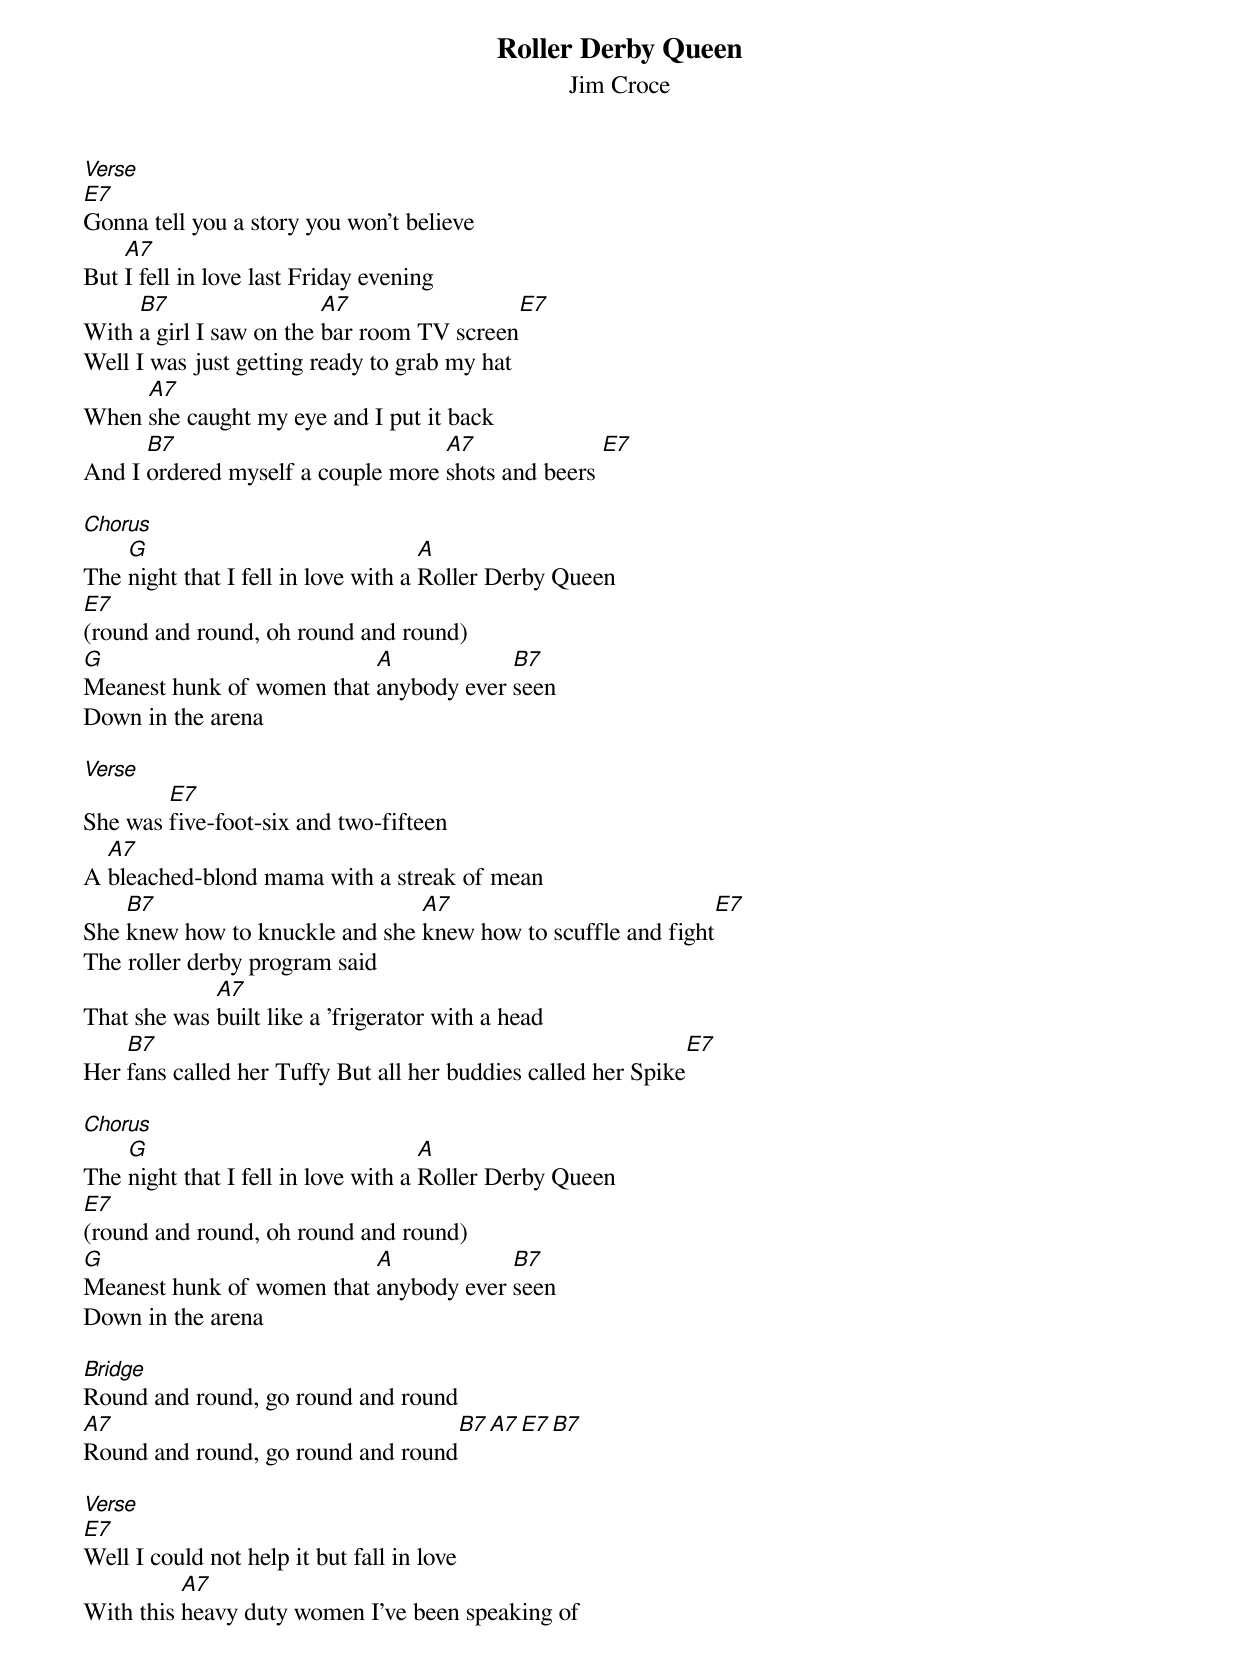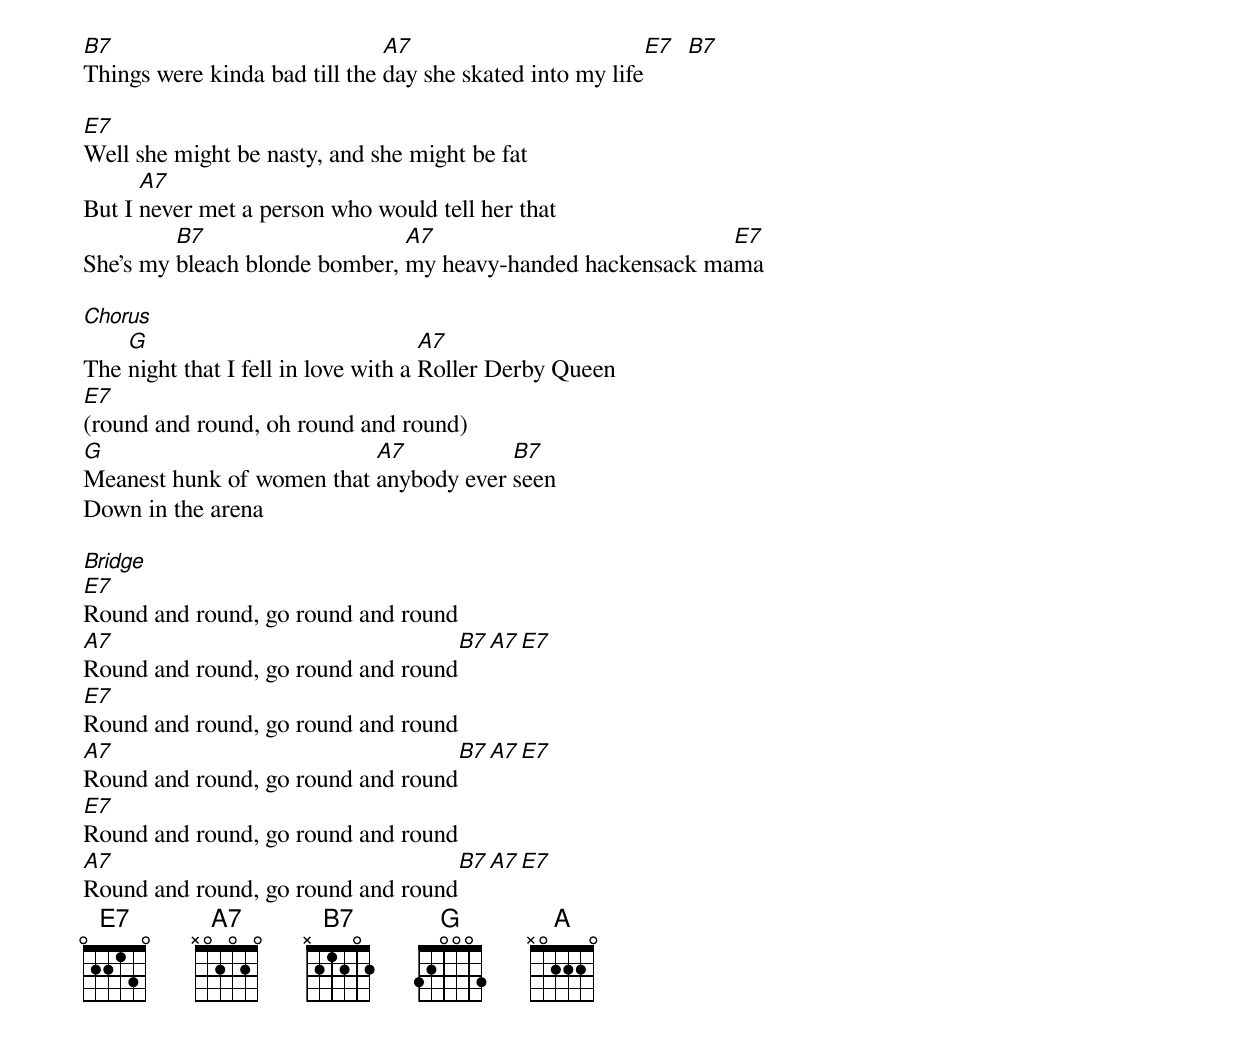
{title:Roller Derby Queen}
{subtitle:Jim Croce}
[Verse]
[E7]Gonna tell you a story you won't believe
But [A7]I fell in love last Friday evening
With [B7]a girl I saw on the [A7]bar room TV screen[E7]
Well I was just getting ready to grab my hat
When [A7]she caught my eye and I put it back
And I [B7]ordered myself a couple more [A7]shots and beers [E7]

[Chorus]
The [G]night that I fell in love with a [A]Roller Derby Queen
[E7](round and round, oh round and round)
[G]Meanest hunk of women that [A]anybody ever [B7]seen
Down in the arena

[Verse]
She was [E7]five-foot-six and two-fifteen
A [A7]bleached-blond mama with a streak of mean
She [B7]knew how to knuckle and she [A7]knew how to scuffle and fight[E7]
The roller derby program said
That she was [A7]built like a 'frigerator with a head
Her [B7]fans called her Tuffy But all her buddies called her Spike[E7]

[Chorus]
The [G]night that I fell in love with a [A]Roller Derby Queen
[E7](round and round, oh round and round)
[G]Meanest hunk of women that [A]anybody ever [B7]seen
Down in the arena

[Bridge]
Round and round, go round and round
[A7]Round and round, go round and round[B7][A7][E7][B7]

[Verse]
[E7]Well I could not help it but fall in love
With this [A7]heavy duty women I've been speaking of
[B7]Things were kinda bad till the [A7]day she skated into my life[E7]  [B7]

[E7]Well she might be nasty, and she might be fat
But I [A7]never met a person who would tell her that
She's my [B7]bleach blonde bomber, [A7]my heavy-handed hackensack ma[E7]ma

[Chorus]
The [G]night that I fell in love with a [A7]Roller Derby Queen
[E7](round and round, oh round and round)
[G]Meanest hunk of women that [A7]anybody ever [B7]seen
Down in the arena

[Bridge]
[E7]Round and round, go round and round
[A7]Round and round, go round and round[B7][A7][E7]
[E7]Round and round, go round and round
[A7]Round and round, go round and round[B7][A7][E7]
[E7]Round and round, go round and round
[A7]Round and round, go round and round[B7][A7][E7]
